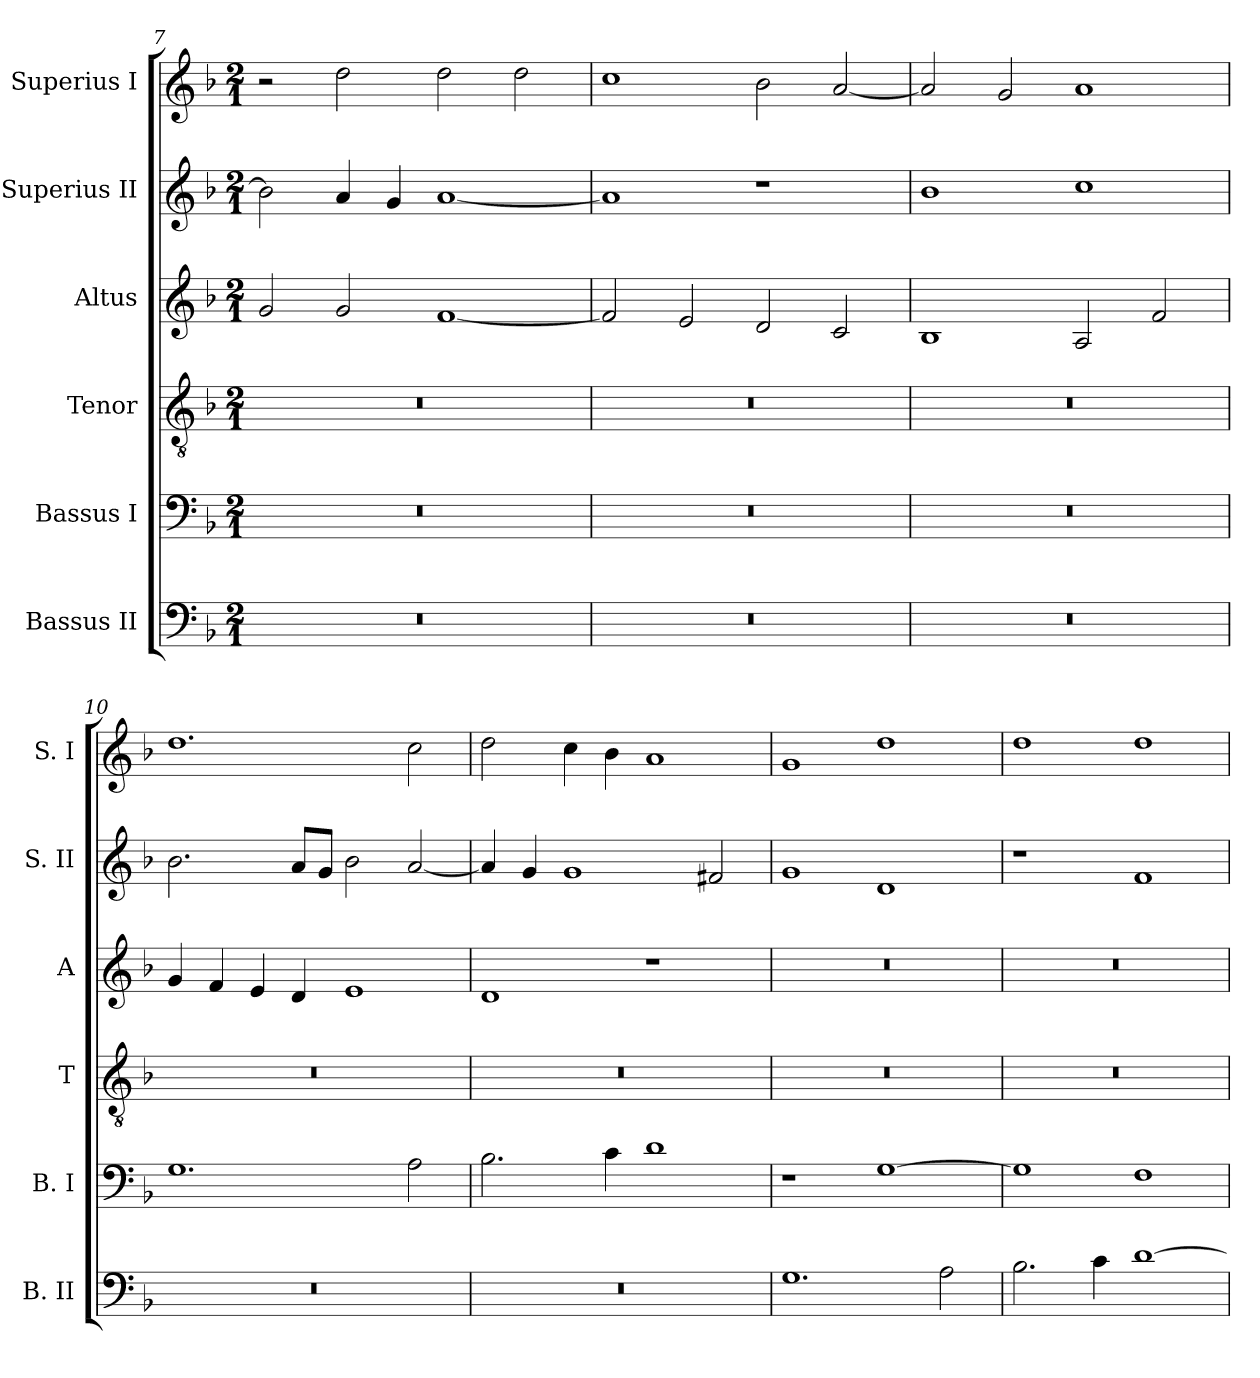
**kern	**kern	**kern	**kern	**kern	**kern
*part6	*part5	*part4	*part3	*part2	*part1
*staff6	*staff5	*staff4	*staff3	*staff2	*staff1
*I"Bassus II	*I"Bassus I	*I"Tenor	*I"Altus	*I"Superius II	*I"Superius I
*I'B. II	*I'B. I	*I'T	*I'A	*I'S. II	*I'S. I
*clefF4	*clefF4	*clefGv2	*clefG2	*clefG2	*clefG2
*k[b-]	*k[b-]	*k[b-]	*k[b-]	*k[b-]	*k[b-]
*F:	*F:	*F:	*F:	*F:	*F:
*M2/1	*M2/1	*M2/1	*M2/1	*M2/1	*M2/1
=7	=7	=7	=7	=7	=7
0r	0r	0r	2g	2b-]	2r
.	.	.	2g	4a	2dd
.	.	.	.	4g	.
.	.	.	[1f	[1a	2dd
.	.	.	.	.	2dd
=8	=8	=8	=8	=8	=8
0r	0r	0r	2f]	1a]	1cc
.	.	.	2e	.	.
.	.	.	2d	1r	2b-
.	.	.	2c	.	[2a
=9	=9	=9	=9	=9	=9
0r	0r	0r	1B-	1b-	2a]
.	.	.	.	.	2g
.	.	.	2A	1cc	1a
.	.	.	2f	.	.
=10	=10	=10	=10	=10	=10
0r	1.G	0r	4g	2.b-	1.dd
.	.	.	4f	.	.
.	.	.	4e	.	.
.	.	.	4d	8aL	.
.	.	.	.	8gJ	.
.	.	.	1e	2b-	.
.	2A	.	.	[2a	2cc
=11	=11	=11	=11	=11	=11
0r	2.B-	0r	1d	4a]	2dd
.	.	.	.	4g	.
.	.	.	.	1g	4cc
.	4c	.	.	.	4b-
.	1d	.	1r	.	1a
.	.	.	.	2f#X	.
=12	=12	=12	=12	=12	=12
1.G	1r	0r	0r	1g	1g
.	[1G	.	.	1d	1dd
2A	.	.	.	.	.
=13	=13	=13	=13	=13	=13
2.B-	1G]	0r	0r	1r	1dd
4c	.	.	.	.	.
[1d	1F	.	.	1f	1dd
=	=	=	=	=	=
*-	*-	*-	*-	*-	*-
